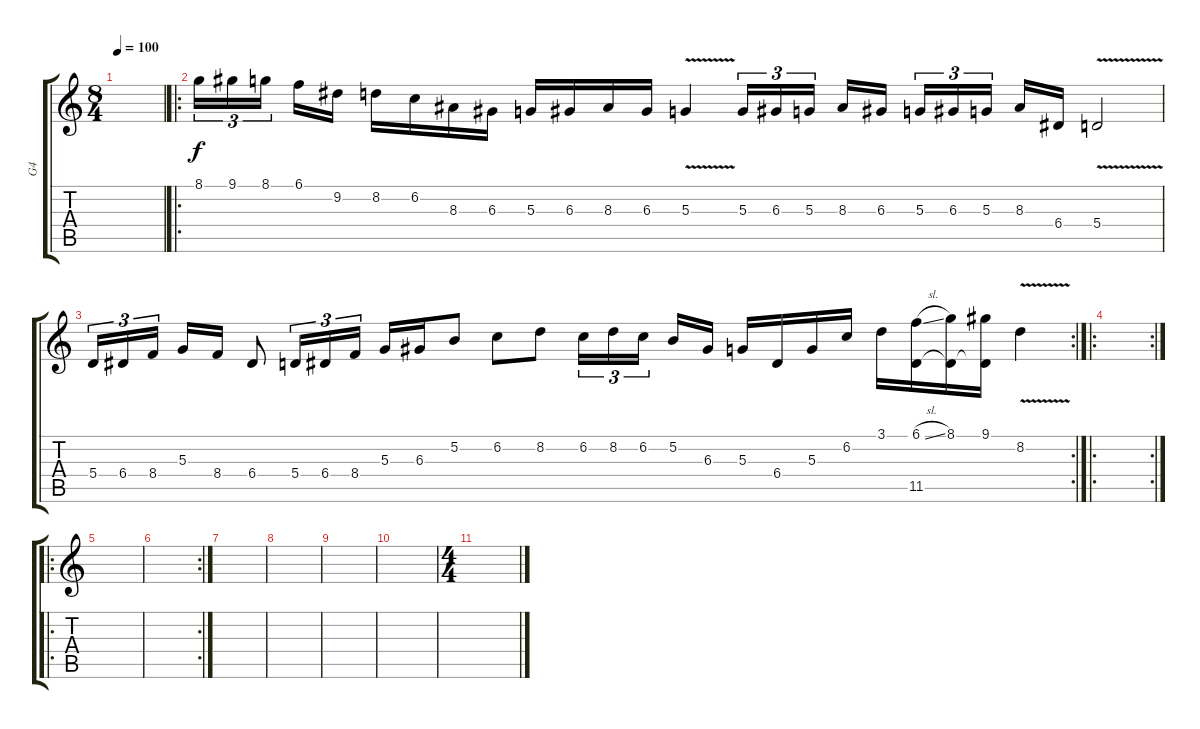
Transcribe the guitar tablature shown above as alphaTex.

\track ("G4" "G4") {instrument distortionguitar}
\staff {score tabs}
\tuning (B3 Gb3 D3 A2 E2 B1) {hide}
\ts (8 4)
\tempo 100
\clef g2
\ks c
|
\ro
8.1.16{tu (3 2)} 9.1.16{tu (3 2)} 8.1.16{tu (3 2) beam splitsecondary} 6.1.16 9.2.16 8.2.16 6.2.16 8.3.16 6.3.16 5.3.16 6.3.16 8.3.16 6.3.16 5.3{v}.4 5.3.16{tu (3 2)} 6.3.16{tu (3 2)} 5.3.16{tu (3 2) beam splitsecondary} 8.3.16 6.3.16 5.3.16{tu (3 2)} 6.3.16{tu (3 2)} 5.3.16{tu (3 2) beam splitsecondary} 8.3.16 6.4.16 5.4{v}.2 |
\rc 2
5.4.16{tu (3 2)} 6.4.16{tu (3 2)} 8.4.16{tu (3 2) beam splitsecondary} 5.3.16 8.4.16 6.4.8 5.4.16{tu (3 2)} 6.4.16{tu (3 2)} 8.4.16{tu (3 2)} 5.3.16 6.3.16 5.2.8 6.2.8 8.2.8 6.2.16{tu (3 2)} 8.2.16{tu (3 2)} 6.2.16{tu (3 2) beam splitsecondary} 5.2.16 6.3.16 5.3.16 6.4.16 5.3.16 6.2.16 3.1.16 (6.1{sl} 11.5).16 (8.1 11.5{t}).16 (9.1 11.5{t}).16 8.2{v}.4 |
\ro
\rc 2
|
\ro
|
\rc 2
|
|
|
|
|
\ts (4 4)
